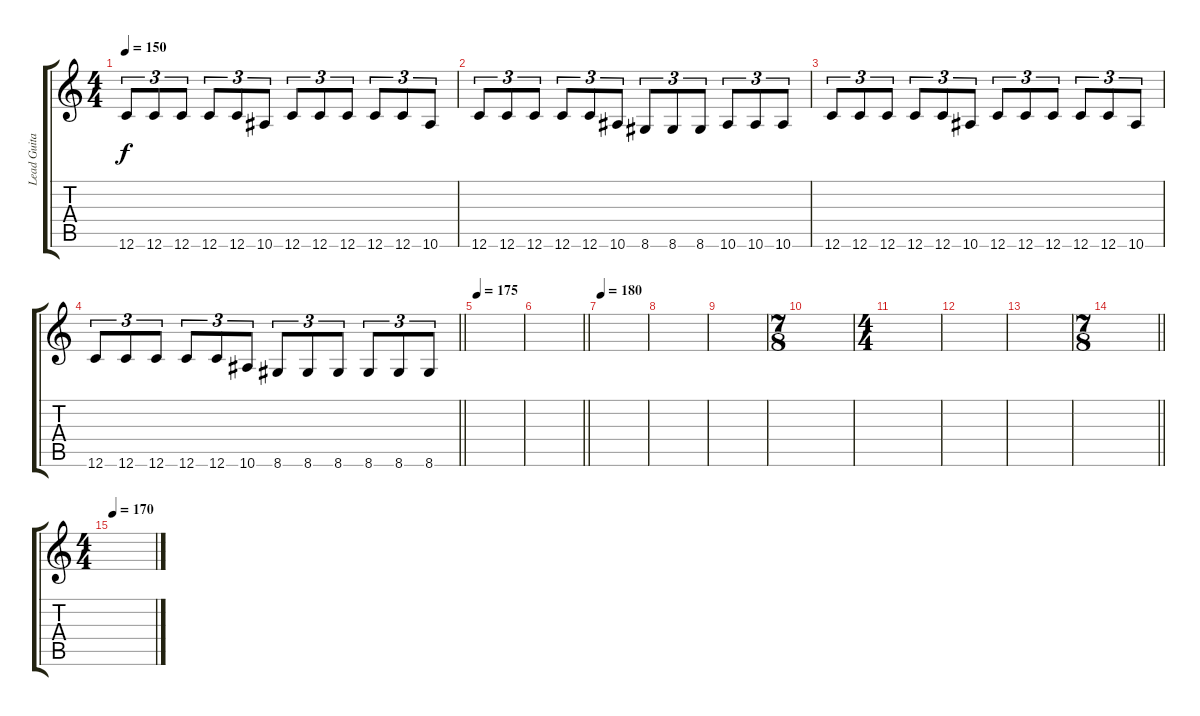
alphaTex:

\track ("Lead Guitar 1" "Lead Guita") {instrument distortionguitar}
\staff {score tabs}
\tuning (D4 A3 F3 C3 G2 C2) {hide}
\ts (4 4)
\tempo 150
\clef g2
\ks c
12.6.8{tu (3 2) dy f} 12.6.8{tu (3 2)} 12.6.8{tu (3 2)} 12.6.8{tu (3 2)} 12.6.8{tu (3 2)} 10.6.8{tu (3 2)} 12.6.8{tu (3 2)} 12.6.8{tu (3 2)} 12.6.8{tu (3 2)} 12.6.8{tu (3 2)} 12.6.8{tu (3 2)} 10.6.8{tu (3 2)} |
12.6.8{tu (3 2)} 12.6.8{tu (3 2)} 12.6.8{tu (3 2)} 12.6.8{tu (3 2)} 12.6.8{tu (3 2)} 10.6.8{tu (3 2)} 8.6.8{tu (3 2)} 8.6.8{tu (3 2)} 8.6.8{tu (3 2)} 10.6.8{tu (3 2)} 10.6.8{tu (3 2)} 10.6.8{tu (3 2)} |
12.6.8{tu (3 2)} 12.6.8{tu (3 2)} 12.6.8{tu (3 2)} 12.6.8{tu (3 2)} 12.6.8{tu (3 2)} 10.6.8{tu (3 2)} 12.6.8{tu (3 2)} 12.6.8{tu (3 2)} 12.6.8{tu (3 2)} 12.6.8{tu (3 2)} 12.6.8{tu (3 2)} 10.6.8{tu (3 2)} |
\barLineRight lightlight
12.6.8{tu (3 2)} 12.6.8{tu (3 2)} 12.6.8{tu (3 2)} 12.6.8{tu (3 2)} 12.6.8{tu (3 2)} 10.6.8{tu (3 2)} 8.6.8{tu (3 2)} 8.6.8{tu (3 2)} 8.6.8{tu (3 2)} 8.6.8{tu (3 2)} 8.6.8{tu (3 2)} 8.6.8{tu (3 2)} |
\tempo 175
|
\barLineRight lightlight
|
\tempo 180
|
|
|
\ts (7 8)
|
\ts (4 4)
|
|
|
\ts (7 8)
\barLineRight lightlight
|
\ts (4 4)
\tempo 170
